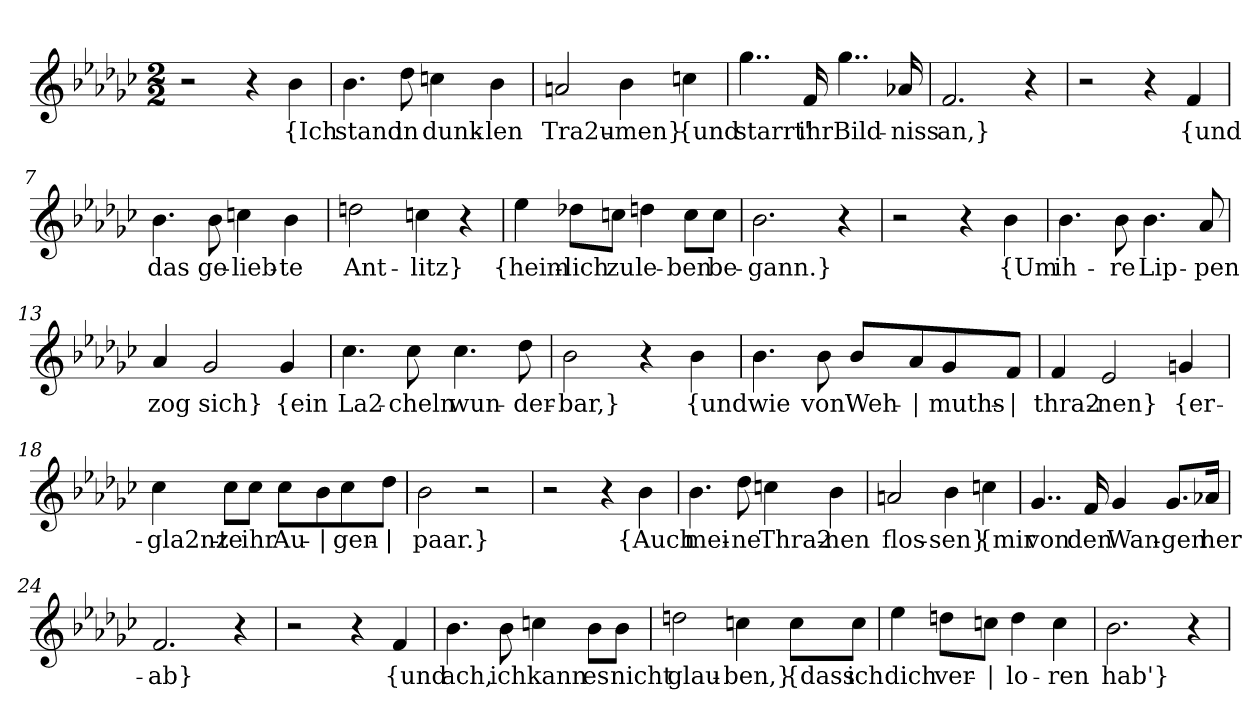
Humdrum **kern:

**kern	**text
*part1	*part1
*staff1	*staff1
*clefG2	*
*k[b-e-a-d-g-c-]	*
*M2/2	*
=1	=1
2r	.
4r	.
!	!LO:LY:b
4b-\	{Ich
=2	=2
!	!LO:LY:b
4.b-\	stand
!	!LO:LY:b
8dd-\	in
!	!LO:LY:b
4ccn\	dunk-
!	!LO:LY:b
4b-\	-len
=3	=3
!	!LO:LY:b
2an/	Tra2u-
!	!LO:LY:b
4b-\	-men}
!	!LO:LY:b
4ccn\	{und
=4	=4
!	!LO:LY:b
4..gg-\	starrt'
!	!LO:LY:b
16f/	ihr
!	!LO:LY:b
4..gg-\	Bild-
!	!LO:LY:b
16a-X/	-niss
=5	=5
!	!LO:LY:b
2.f/	an,}
4r	.
=6	=6
2r	.
4r	.
!	!LO:LY:b
4f/	{und
!!LO:LB:g=z
=7	=7
!	!LO:LY:b
4.b-\	das
!	!LO:LY:b
8b-\	ge-
!	!LO:LY:b
4ccn\	-lieb-
!	!LO:LY:b
4b-\	-te
=8	=8
!	!LO:LY:b
2ddn\	Ant-
!	!LO:LY:b
4ccn\	-litz}
4r	.
=9	=9
!	!LO:LY:b
4ee-\	{heim-
!	!LO:LY:b
8dd-X\L	-lich
!	!LO:LY:b
8ccn\J	zu
!	!LO:LY:b
4ddn\	le-
!	!LO:LY:b
8cc\L	-ben
!	!LO:LY:b
8cc\J	be-
=10	=10
!	!LO:LY:b
2.b-\	-gann.}
4r	.
=11	=11
2r	.
4r	.
!	!LO:LY:b
4b-\	{Um
=12	=12
!	!LO:LY:b
4.b-\	ih-
!	!LO:LY:b
8b-\	-re
!	!LO:LY:b
4.b-\	Lip-
!	!LO:LY:b
8a-/	-pen
!!LO:LB:g=z
=13	=13
!	!LO:LY:b
4a-/	zog
!	!LO:LY:b
2g-/	sich}
!	!LO:LY:b
4g-/	{ein
=14	=14
!	!LO:LY:b
4.cc-\	La2-
!	!LO:LY:b
8cc-\	-cheln
!	!LO:LY:b
4.cc-\	wun-
!	!LO:LY:b
8dd-\	-der-
=15	=15
!	!LO:LY:b
2b-\	-bar,}
4r	.
!	!LO:LY:b
4b-\	{und
=16	=16
!	!LO:LY:b
4.b-\	wie
!	!LO:LY:b
8b-\	von
!	!LO:LY:b
8b-/L	Weh-
!	!LO:LY:b
8a-/	|
!	!LO:LY:b
8g-/	-muths-
!	!LO:LY:b
8f/J	|
!!LO:LB:g=z
=17	=17
!	!LO:LY:b
4f/	-thra2-
!	!LO:LY:b
2e-/	-nen}
!	!LO:LY:b
4gn/	{er-
=18	=18
!	!LO:LY:b
4cc-\	-gla2nz-
!	!LO:LY:b
8cc-\L	-te
!	!LO:LY:b
8cc-\J	ihr
!	!LO:LY:b
8cc-\L	Au-
!	!LO:LY:b
8b-\	|
!	!LO:LY:b
8cc-\	-gen-
!	!LO:LY:b
8dd-\J	|
=19	=19
!	!LO:LY:b
2b-\	-paar.}
2r	.
=20	=20
2r	.
4r	.
!	!LO:LY:b
4b-\	{Auch
=21	=21
!	!LO:LY:b
4.b-\	mei-
!	!LO:LY:b
8dd-\	-ne
!	!LO:LY:b
4ccn\	Thra2-
!	!LO:LY:b
4b-\	-nen
!!LO:LB:g=z
=22	=22
!	!LO:LY:b
2an/	flos-
!	!LO:LY:b
4b-\	-sen}
!	!LO:LY:b
4ccn\	{mir
=23	=23
!	!LO:LY:b
4..g-/	von
!	!LO:LY:b
16f/	den
!	!LO:LY:b
4g-/	Wan-
!	!LO:LY:b
8.g-/L	-gen
!	!LO:LY:b
16a-X/Jk	her-
=24	=24
!	!LO:LY:b
2.f/	-ab}
4r	.
=25	=25
2r	.
4r	.
!	!LO:LY:b
4f/	{und
=26	=26
!	!LO:LY:b
4.b-\	ach,
!	!LO:LY:b
8b-\	ich
!	!LO:LY:b
4ccn\	kann
!	!LO:LY:b
8b-\L	es
!	!LO:LY:b
8b-\J	nicht
!!LO:LB:g=z
=27	=27
!	!LO:LY:b
2ddn\	glau-
!	!LO:LY:b
4ccn\	-ben,}
!	!LO:LY:b
8cc\L	{dass
!	!LO:LY:b
8cc\J	ich
=28	=28
!	!LO:LY:b
4ee-\	dich
!	!LO:LY:b
8ddn\L	ver-
!	!LO:LY:b
8ccn\J	|
!	!LO:LY:b
4dd\	-lo-
!	!LO:LY:b
4cc\	-ren
=29	=29
!	!LO:LY:b
2.b-\	hab'}
4r	.
=	=
*-	*-
